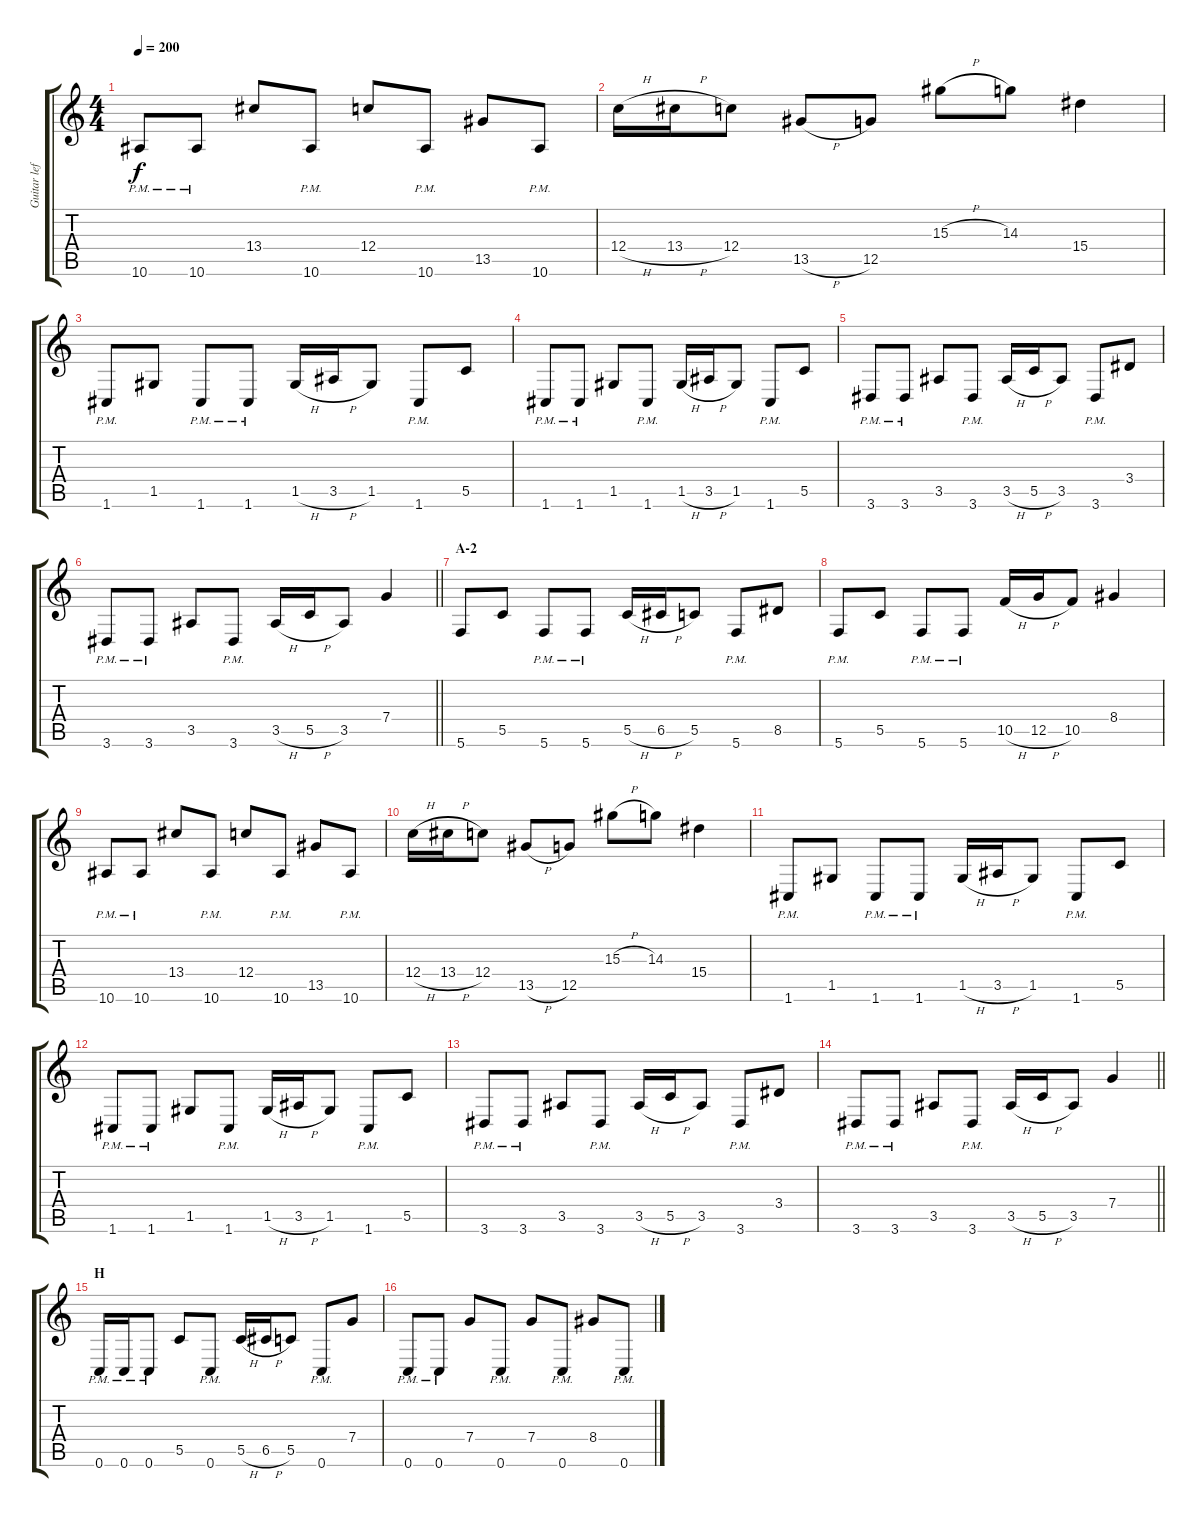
\track ("Guitar left" "Guitar lef") {instrument distortionguitar}
\staff {score tabs}
\tuning (D4 A3 F3 C3 G2 C2) {hide}
\ts (4 4)
\tempo 200
\clef g2
\ks c
10.6{pm}.8{dy f} 10.6{pm}.8 13.4.8 10.6{pm}.8 12.4.8 10.6{pm}.8 13.5.8 10.6{pm}.8 |
12.4{h}.16 13.4{h}.16 12.4.8 13.5{h}.8 12.5.8 15.3{h}.8 14.3.8 15.4.4 |
1.6{pm}.8 1.5.8 1.6{pm}.8 1.6{pm}.8 1.5{h}.16 3.5{h}.16 1.5.8 1.6{pm}.8 5.5.8 |
1.6{pm}.8 1.6{pm}.8 1.5.8 1.6{pm}.8 1.5{h}.16 3.5{h}.16 1.5.8 1.6{pm}.8 5.5.8 |
3.6{pm}.8 3.6{pm}.8 3.5.8 3.6{pm}.8 3.5{h}.16 5.5{h}.16 3.5.8 3.6{pm}.8 3.4.8 |
\barLineRight lightlight
3.6{pm}.8 3.6{pm}.8 3.5.8 3.6{pm}.8 3.5{h}.16 5.5{h}.16 3.5.8 7.4.4 |
\section ("" "A-2")
5.6.8 5.5.8 5.6{pm}.8 5.6{pm}.8 5.5{h}.16 6.5{h}.16 5.5.8 5.6{pm}.8 8.5.8 |
5.6{pm}.8 5.5.8 5.6{pm}.8 5.6{pm}.8 10.5{h}.16 12.5{h}.16 10.5.8 8.4.4 |
10.6{pm}.8 10.6{pm}.8 13.4.8 10.6{pm}.8 12.4.8 10.6{pm}.8 13.5.8 10.6{pm}.8 |
12.4{h}.16 13.4{h}.16 12.4.8 13.5{h}.8 12.5.8 15.3{h}.8 14.3.8 15.4.4 |
1.6{pm}.8 1.5.8 1.6{pm}.8 1.6{pm}.8 1.5{h}.16 3.5{h}.16 1.5.8 1.6{pm}.8 5.5.8 |
1.6{pm}.8 1.6{pm}.8 1.5.8 1.6{pm}.8 1.5{h}.16 3.5{h}.16 1.5.8 1.6{pm}.8 5.5.8 |
3.6{pm}.8 3.6{pm}.8 3.5.8 3.6{pm}.8 3.5{h}.16 5.5{h}.16 3.5.8 3.6{pm}.8 3.4.8 |
\barLineRight lightlight
3.6{pm}.8 3.6{pm}.8 3.5.8 3.6{pm}.8 3.5{h}.16 5.5{h}.16 3.5.8 7.4.4 |
\section ("" "H")
0.6{pm}.16 0.6{pm}.16 0.6{pm}.8 5.5.8 0.6{pm}.8 5.5{h}.16 6.5{h}.16 5.5.8 0.6{pm}.8 7.4.8 |
0.6{pm}.8 0.6{pm}.8 7.4.8 0.6{pm}.8 7.4.8 0.6{pm}.8 8.4.8 0.6{pm}.8
